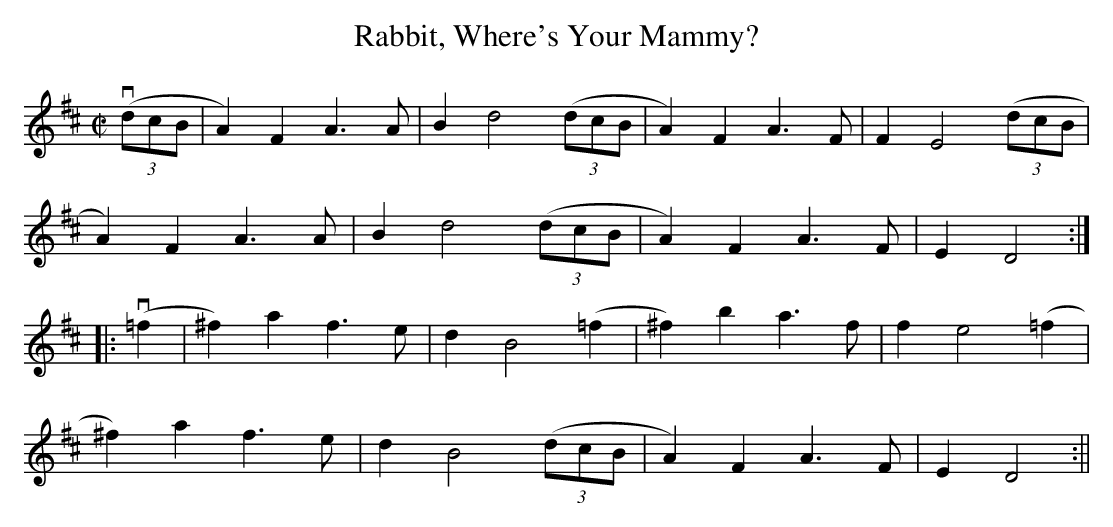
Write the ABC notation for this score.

X:1
T:Rabbit, Where's Your Mammy?
M:C|
K:D
((3vdcB|A2)F2A3A|B2d4((3dcB|A2)F2A3F|F2E4((3dcB|
A2)F2A3A|B2d4((3dcB|A2)F2A3F|E2D4:|
|:(v=f2|^f2)a2f3e|d2B4(=f2|^f2)b2a3f|f2e4(=f2|
^f2)a2f3e|d2B4((3dcB|A2)F2A3F|E2D4:||
